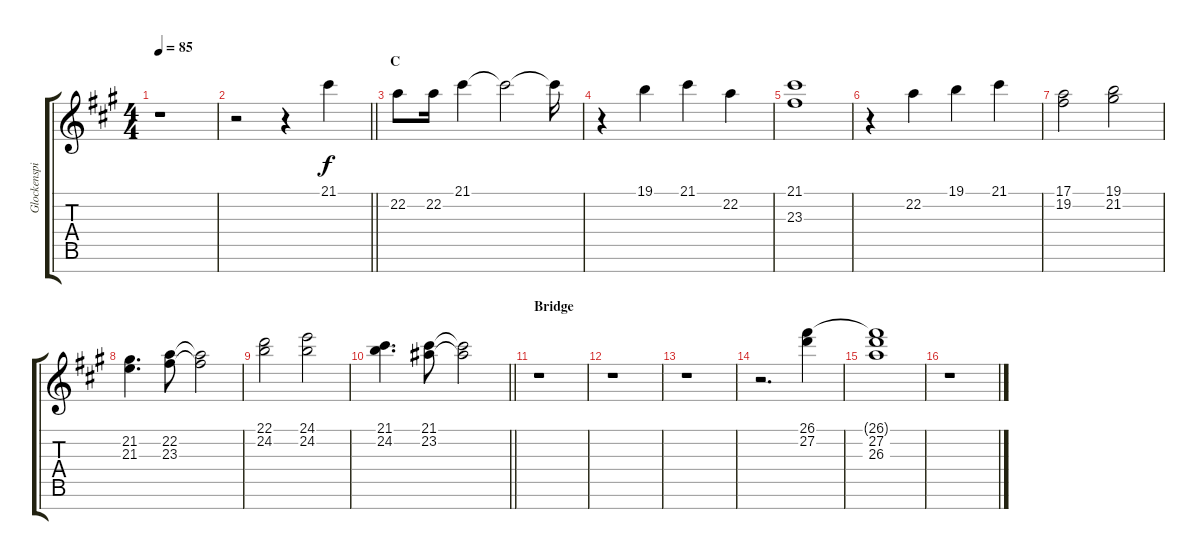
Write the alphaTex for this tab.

\track ("Glockenspiel " "Glockenspi") {instrument celesta}
\staff {score tabs}
\tuning (E4 B3 G3 D3 A2 E2 B1) {hide}
\ts (4 4)
\tempo 85
\clef g2
\ks a
r.1{dy f} |
\barLineRight lightlight
r.2 r.4 21.1.4 |
\section ("" "C")
22.2.8 22.2.16 21.1.4 21.1{t}.2 21.1{t}.16 |
r.4 19.1.4 21.1.4 22.2.4 |
(21.1 23.3).1 |
r.4 22.2.4 19.1.4 21.1.4 |
(17.1 19.2).2 (19.1 21.2).2 |
(21.2 21.3).4{d} (22.2 23.3).8 (22.2{t} 23.3{t}).2 |
(22.1 24.2).2 (24.1 24.2).2 |
\barLineRight lightlight
(21.1 24.2).4{d} (21.1 23.2).8 (21.1{t} 23.2{t}).2 |
\section ("" "Bridge")
r.1 |
r.1 |
r.1 |
r.2{d volume 9 instrument stringensemble1} (26.1 27.2).4{volume 14} |
(26.1{t} 27.2 26.3).1{volume 0} |
r.1{volume 13 instrument celesta}
